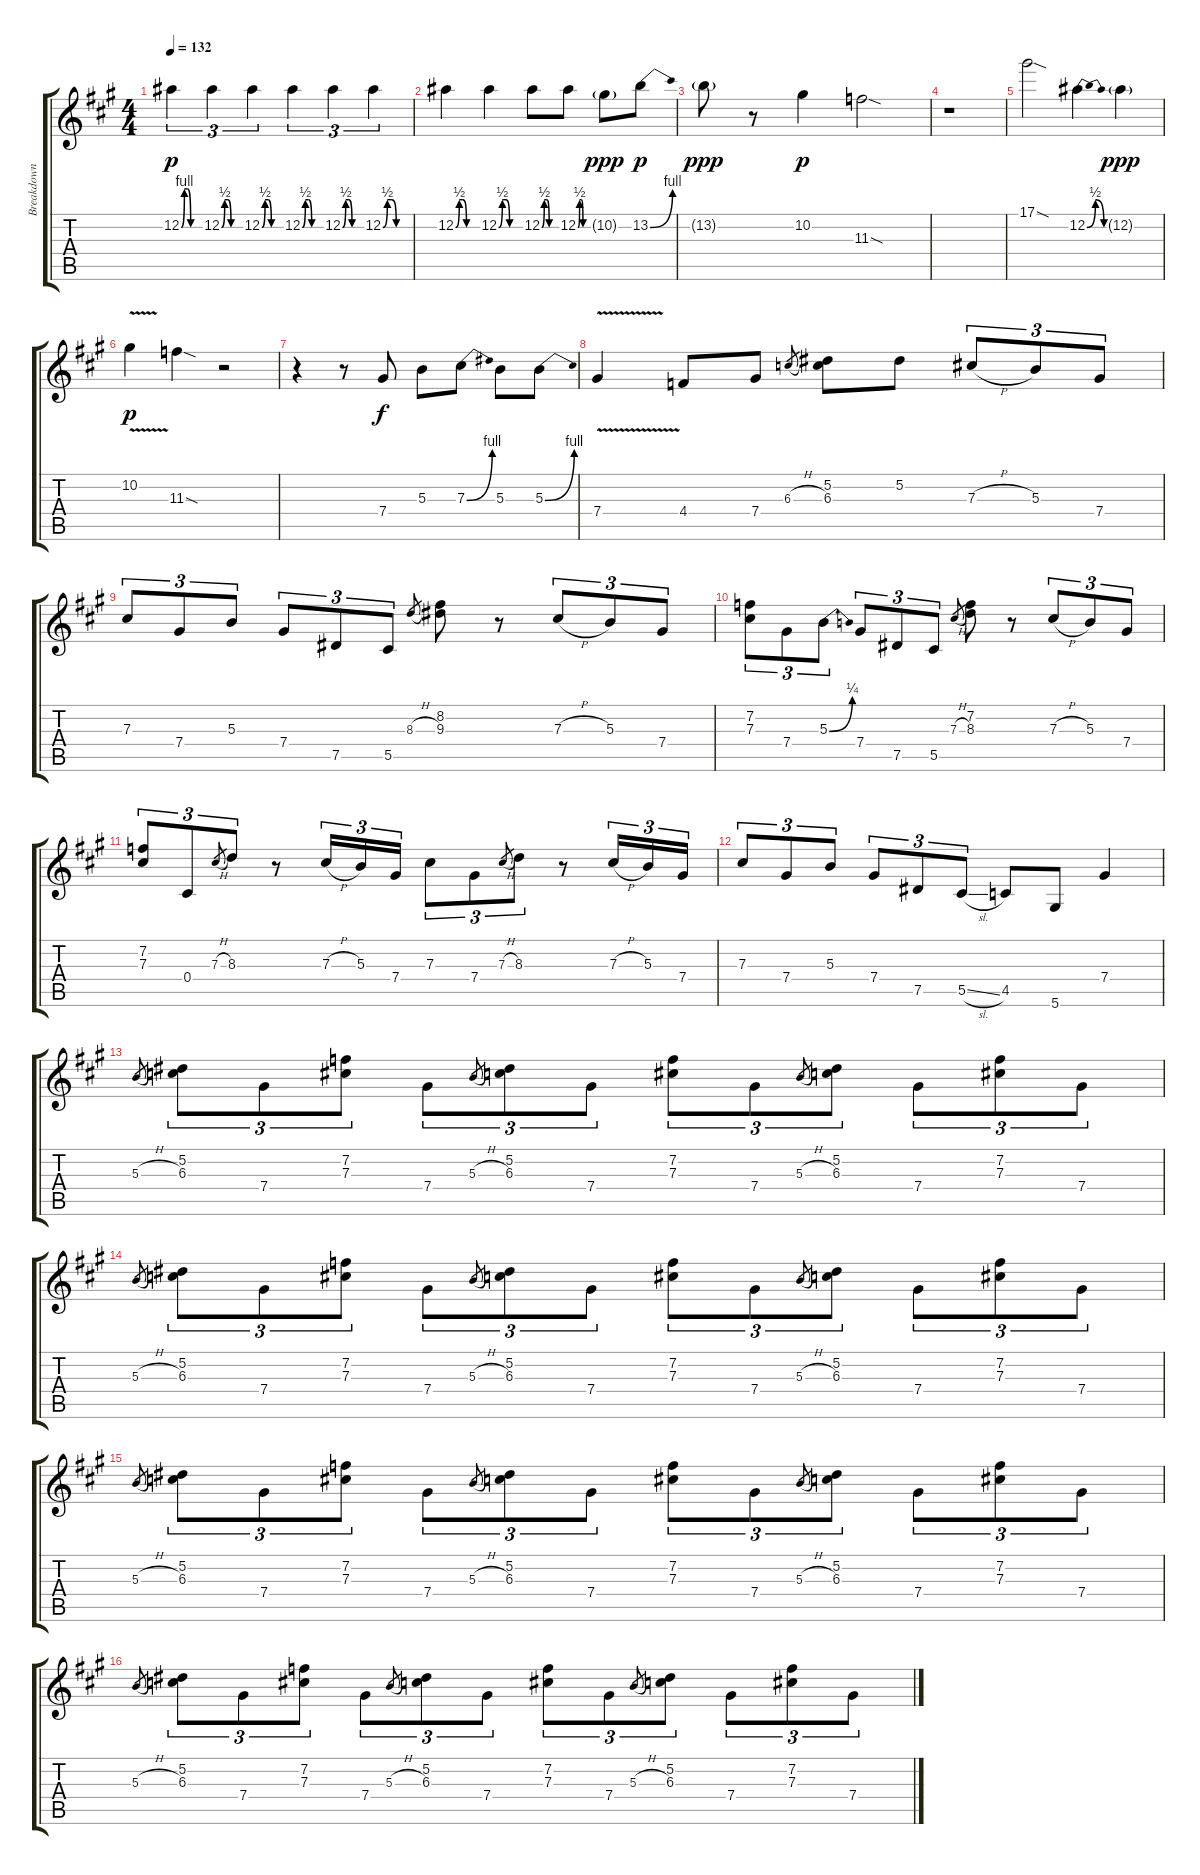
\track ("Breakdown" "Breakdown") {instrument overdrivenguitar}
\staff {score tabs}
\tuning (Eb4 Bb3 Gb3 Db3 Ab2 Eb2) {hide}
\ts (4 4)
\tempo 132
\clef g2
\ks a
12.2{be (custom 0 0 10 4 20 4 30 0 60 0)}.4{tu (3 2) dy p} 12.2{be (custom 0 0 10 2 20 2 30 0 60 0)}.4{tu (3 2)} 12.2{be (custom 0 0 10 2 20 2 30 0 60 0)}.4{tu (3 2)} 12.2{be (custom 0 0 10 2 20 2 30 0 60 0)}.4{tu (3 2)} 12.2{be (custom 0 0 10 2 20 2 30 0 60 0)}.4{tu (3 2)} 12.2{be (custom 0 0 10 2 20 2 30 0 60 0)}.4{tu (3 2)} |
12.2{be (custom 0 0 10 2 20 2 30 0 60 0)}.4 12.2{be (custom 0 0 10 2 20 2 30 0 60 0)}.4 12.2{be (custom 0 0 10 2 20 2 30 0 60 0)}.8 12.2{be (custom 0 0 10 2 20 2 30 0 60 0)}.8 10.2{g}.8{dy ppp} 13.2{be (bend 0 0 60 4)}.8{dy p} |
13.2{g}.8{dy ppp} r.8 10.2.4{dy p} 11.3{sod}.2 |
r.1 |
17.1{sod}.2 12.2{be (bendrelease 0 0 30 2 30 2 60 0)}.4 12.2{g}.4{dy ppp} |
10.2{v}.4{dy p} 11.3{sod}.4 r.2 |
r.4 r.8 7.4.8{dy f} 5.3.8 7.3{be (bend 0 0 60 4)}.8 5.3.8 5.3{be (bend 0 0 60 4)}.8 |
7.4{v}.4 4.4.8 7.4.8 6.3{h}.8{gr} (5.2 6.3).8 5.2.8 7.3{h}.8{tu (3 2)} 5.3.8{tu (3 2)} 7.4.8{tu (3 2)} |
7.3.8{tu (3 2)} 7.4.8{tu (3 2)} 5.3.8{tu (3 2)} 7.4.8{tu (3 2)} 7.5.8{tu (3 2)} 5.5.8{tu (3 2)} 8.3{h}.8{gr} (8.2 9.3).8 r.8 7.3{h}.8{tu (3 2)} 5.3.8{tu (3 2)} 7.4.8{tu (3 2)} |
(7.2 7.3).8{tu (3 2)} 7.4.8{tu (3 2)} 5.3{be (bend 0 0 60 1)}.8{tu (3 2)} 7.4.8{tu (3 2)} 7.5.8{tu (3 2)} 5.5.8{tu (3 2)} 7.3{h}.8{gr} (7.2 8.3).8 r.8 7.3{h}.8{tu (3 2)} 5.3.8{tu (3 2)} 7.4.8{tu (3 2)} |
(7.2 7.3).8{tu (3 2)} 0.4.8{tu (3 2)} 7.3{h}.8{gr} 8.3.8{tu (3 2)} r.8 7.3{h}.16{tu (3 2)} 5.3.16{tu (3 2)} 7.4.16{tu (3 2)} 7.3.8{tu (3 2)} 7.4.8{tu (3 2)} 7.3{h}.8{gr} 8.3.8{tu (3 2)} r.8 7.3{h}.16{tu (3 2)} 5.3.16{tu (3 2)} 7.4.16{tu (3 2)} |
7.3.8{tu (3 2)} 7.4.8{tu (3 2)} 5.3.8{tu (3 2)} 7.4.8{tu (3 2)} 7.5.8{tu (3 2)} 5.5{sl}.8{tu (3 2)} 4.5.8 5.6.8 7.4.4 |
5.3{h}.8{gr} (5.2 6.3).8{tu (3 2)} 7.4.8{tu (3 2)} (7.2 7.3).8{tu (3 2)} 7.4.8{tu (3 2)} 5.3{h}.8{gr} (5.2 6.3).8{tu (3 2)} 7.4.8{tu (3 2)} (7.2 7.3).8{tu (3 2)} 7.4.8{tu (3 2)} 5.3{h}.8{gr} (5.2 6.3).8{tu (3 2)} 7.4.8{tu (3 2)} (7.2 7.3).8{tu (3 2)} 7.4.8{tu (3 2)} |
5.3{h}.8{gr} (5.2 6.3).8{tu (3 2)} 7.4.8{tu (3 2)} (7.2 7.3).8{tu (3 2)} 7.4.8{tu (3 2)} 5.3{h}.8{gr} (5.2 6.3).8{tu (3 2)} 7.4.8{tu (3 2)} (7.2 7.3).8{tu (3 2)} 7.4.8{tu (3 2)} 5.3{h}.8{gr} (5.2 6.3).8{tu (3 2)} 7.4.8{tu (3 2)} (7.2 7.3).8{tu (3 2)} 7.4.8{tu (3 2)} |
5.3{h}.8{gr} (5.2 6.3).8{tu (3 2)} 7.4.8{tu (3 2)} (7.2 7.3).8{tu (3 2)} 7.4.8{tu (3 2)} 5.3{h}.8{gr} (5.2 6.3).8{tu (3 2)} 7.4.8{tu (3 2)} (7.2 7.3).8{tu (3 2)} 7.4.8{tu (3 2)} 5.3{h}.8{gr} (5.2 6.3).8{tu (3 2)} 7.4.8{tu (3 2)} (7.2 7.3).8{tu (3 2)} 7.4.8{tu (3 2)} |
5.3{h}.8{gr} (5.2 6.3).8{tu (3 2)} 7.4.8{tu (3 2)} (7.2 7.3).8{tu (3 2)} 7.4.8{tu (3 2)} 5.3{h}.8{gr} (5.2 6.3).8{tu (3 2)} 7.4.8{tu (3 2)} (7.2 7.3).8{tu (3 2)} 7.4.8{tu (3 2)} 5.3{h}.8{gr} (5.2 6.3).8{tu (3 2)} 7.4.8{tu (3 2)} (7.2 7.3).8{tu (3 2)} 7.4.8{tu (3 2)}
